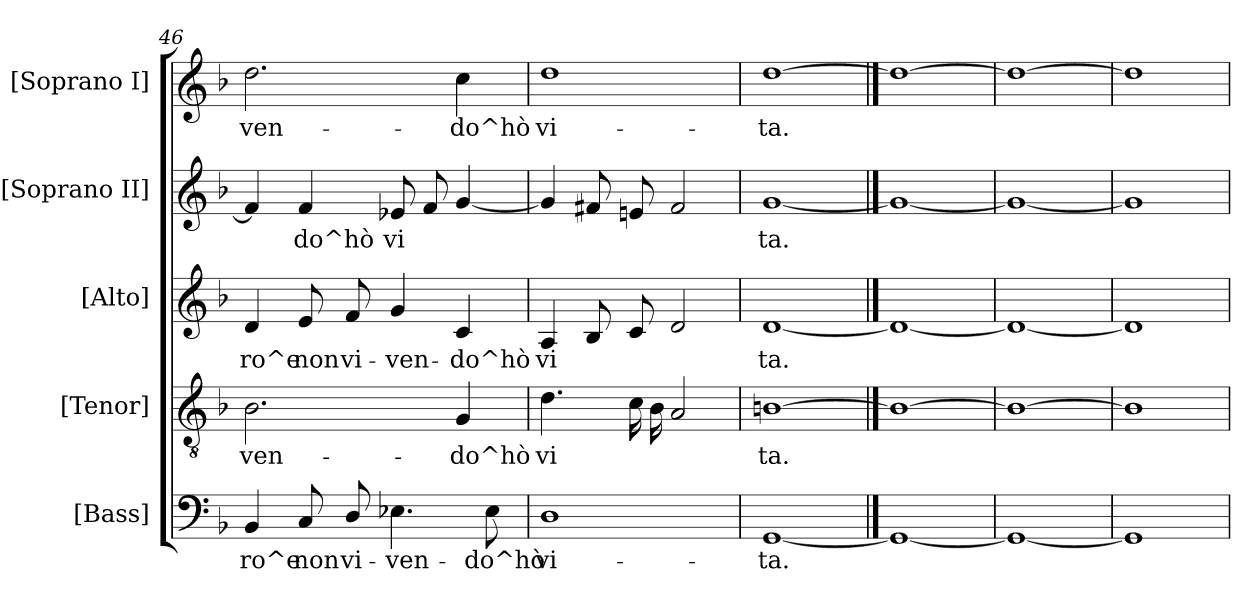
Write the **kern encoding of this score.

**kern	**text	**kern	**text	**kern	**text	**kern	**text	**kern	**text
*part5	*part5	*part4	*part4	*part3	*part3	*part2	*part2	*part1	*part1
*staff5	*staff5	*staff4	*staff4	*staff3	*staff3	*staff2	*staff2	*staff1	*staff1
*I"[Bass]	*	*I"[Tenor]	*	*I"[Alto]	*	*I"[Soprano II]	*	*I"[Soprano I]	*
*clefF4	*	*clefGv2	*	*clefG2	*	*clefG2	*	*clefG2	*
*k[b-]	*	*k[b-]	*	*k[b-]	*	*k[b-]	*	*k[b-]	*
*F:	*	*F:	*	*F:	*	*F:	*	*F:	*
=46	=46	=46	=46	=46	=46	=46	=46	=46	=46
!	!LO:LY:b:cj	!	!LO:LY:b:cj	!	!LO:LY:b:cj	!	!LO:LY:b:cj	!	!LO:LY:b:cj
4BB-/	-ro^e	2.B-\	-ven-	4d/	-ro^e	4f/]	--	2.dd\	-ven-
!	!LO:LY:b:cj	!	!	!	!LO:LY:b:cj	!	!LO:LY:b:cj	!	!
8C/	non	.	.	8e/	non	4f/	-do^hò	.	.
!	!LO:LY:b:cj	!	!	!	!LO:LY:b:cj	!	!	!	!
8D/	vi-	.	.	8f/	vi-	.	.	.	.
!	!LO:LY:b:cj	!	!	!	!LO:LY:b:cj	!	!LO:LY:b:cj	!	!
4.E-X\	-ven-	.	.	4g/	-ven-	8e-X/	vi-	.	.
!	!	!	!	!	!	!	!LO:LY:b:cj	!	!
.	.	.	.	.	.	8f/	--	.	.
!	!	!	!LO:LY:b:cj	!	!LO:LY:b:cj	!	!LO:LY:b:cj	!	!LO:LY:b:cj
.	.	4G/	-do^hò	4c/	-do^hò	[<4g/	--	4cc\	-do^hò
!	!LO:LY:b:cj	!	!	!	!	!	!	!	!
8E-\	-do^hò	.	.	.	.	.	.	.	.
=47	=47	=47	=47	=47	=47	=47	=47	=47	=47
!	!LO:LY:b:cj	!	!LO:LY:b:cj	!	!LO:LY:b:cj	!	!LO:LY:b:cj	!	!LO:LY:b:cj
1D	vi-	4.d\	vi-	4A/	vi-	4g/]	--	1dd	vi-
!	!	!	!	!	!LO:LY:b:cj	!	!LO:LY:b:cj	!	!
.	.	.	.	8B-/	--	8f#X/	--	.	.
!	!	!	!LO:LY:b:cj	!	!LO:LY:b:cj	!	!LO:LY:b:cj	!	!
.	.	16c\	--	8c/	--	8en/	--	.	.
!	!	!	!LO:LY:b:cj	!	!	!	!	!	!
.	.	16B-\	--	.	.	.	.	.	.
!	!	!	!LO:LY:b:cj	!	!LO:LY:b:cj	!	!LO:LY:b:cj	!	!
.	.	2A/	--	2d/	--	2f#/	--	.	.
=48	=48	=48	=48	=48	=48	=48	=48	=48	=48
!	!LO:LY:b:cj	!	!LO:LY:b:cj	!	!LO:LY:b:cj	!	!LO:LY:b:cj	!	!LO:LY:b:cj
[1GG	-ta.	[1Bn	-ta.	[1d	-ta.	[1g	-ta.	[1dd	-ta.
==49	==49	==49	==49	==49	==49	==49	==49	==49	==49
1GG_	.	1B_	.	1d_	.	1g_	.	1dd_	.
=50	=50	=50	=50	=50	=50	=50	=50	=50	=50
1GG_	.	1B_	.	1d_	.	1g_	.	1dd_	.
=51	=51	=51	=51	=51	=51	=51	=51	=51	=51
1GG]	.	1B]	.	1d]	.	1g]	.	1dd]	.
=	=	=	=	=	=	=	=	=	=
*-	*-	*-	*-	*-	*-	*-	*-	*-	*-
